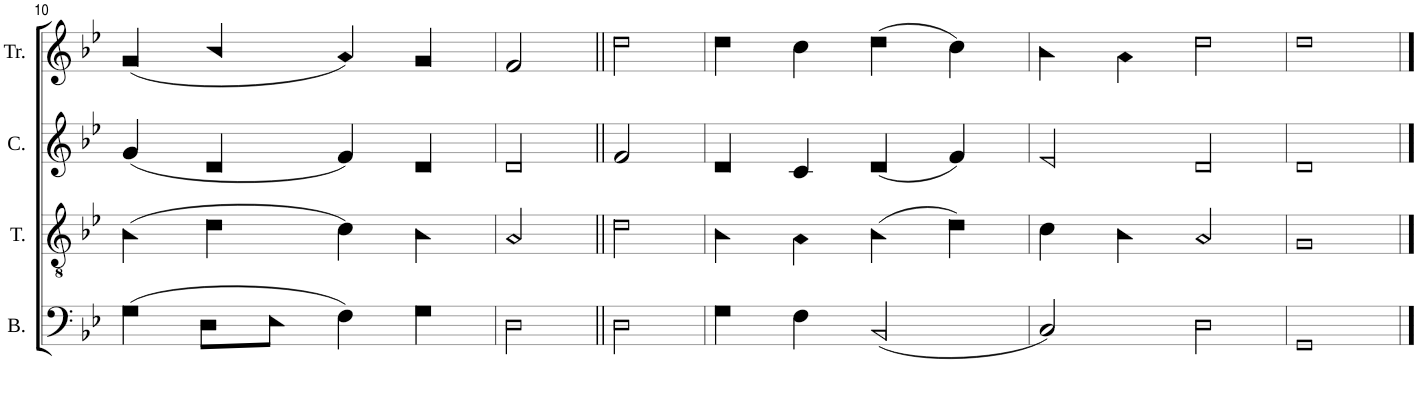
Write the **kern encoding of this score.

**kern	**kern	**kern	**kern
*part4	*part3	*part2	*part1
*staff4	*staff3	*staff2	*staff1
*I"B.	*I"T.	*I"C.	*I"Tr.
*I'B.	*I'T.	*I'C.	*I'Tr.
!!LO:PB:g=z
*clefF4	*clefGv2	*clefG2	*clefG2
*k[b-e-]	*k[b-e-]	*k[b-e-]	*k[b-e-]
*M4/4	*M4/4	*M4/4	*M4/4
*met(c|)	*met(c|)	*met(c|)	*met(c|)
=10	=10	=10	=10
(4G!\	(4B-!\	(4g!/	(4g!/
8D!\L	4d!\	4d!/	4b-!/
8E-!\J	.	.	.
4F!\)	4c!\)	4f!/)	4a!/)
4G!\	4B-!\	4d!/	4g!/
=11	=11	=11	=11
2D!\	2A!/	2d!/	2f!/
2D!\	2d!\	2f!/	2dd!\
=12	=12	=12	=12
4G!\	4B-!\	4d!/	4dd!\
4F!\	4A!\	4c!/	4cc!\
(2BB-!/	(4B-!\	(4d!/	(4dd!\
.	4d!\)	4f!/)	4cc!\)
=13	=13	=13	=13
2C!/)	4c!\	2e-!/	4b-!\
.	4B-!\	.	4a!\
2D!\	2A!/	2d!/	2dd!\
=14	=14	=14	=14
1GG!	1G!	1d!	1dd!
==	==	==	==
*-	*-	*-	*-
